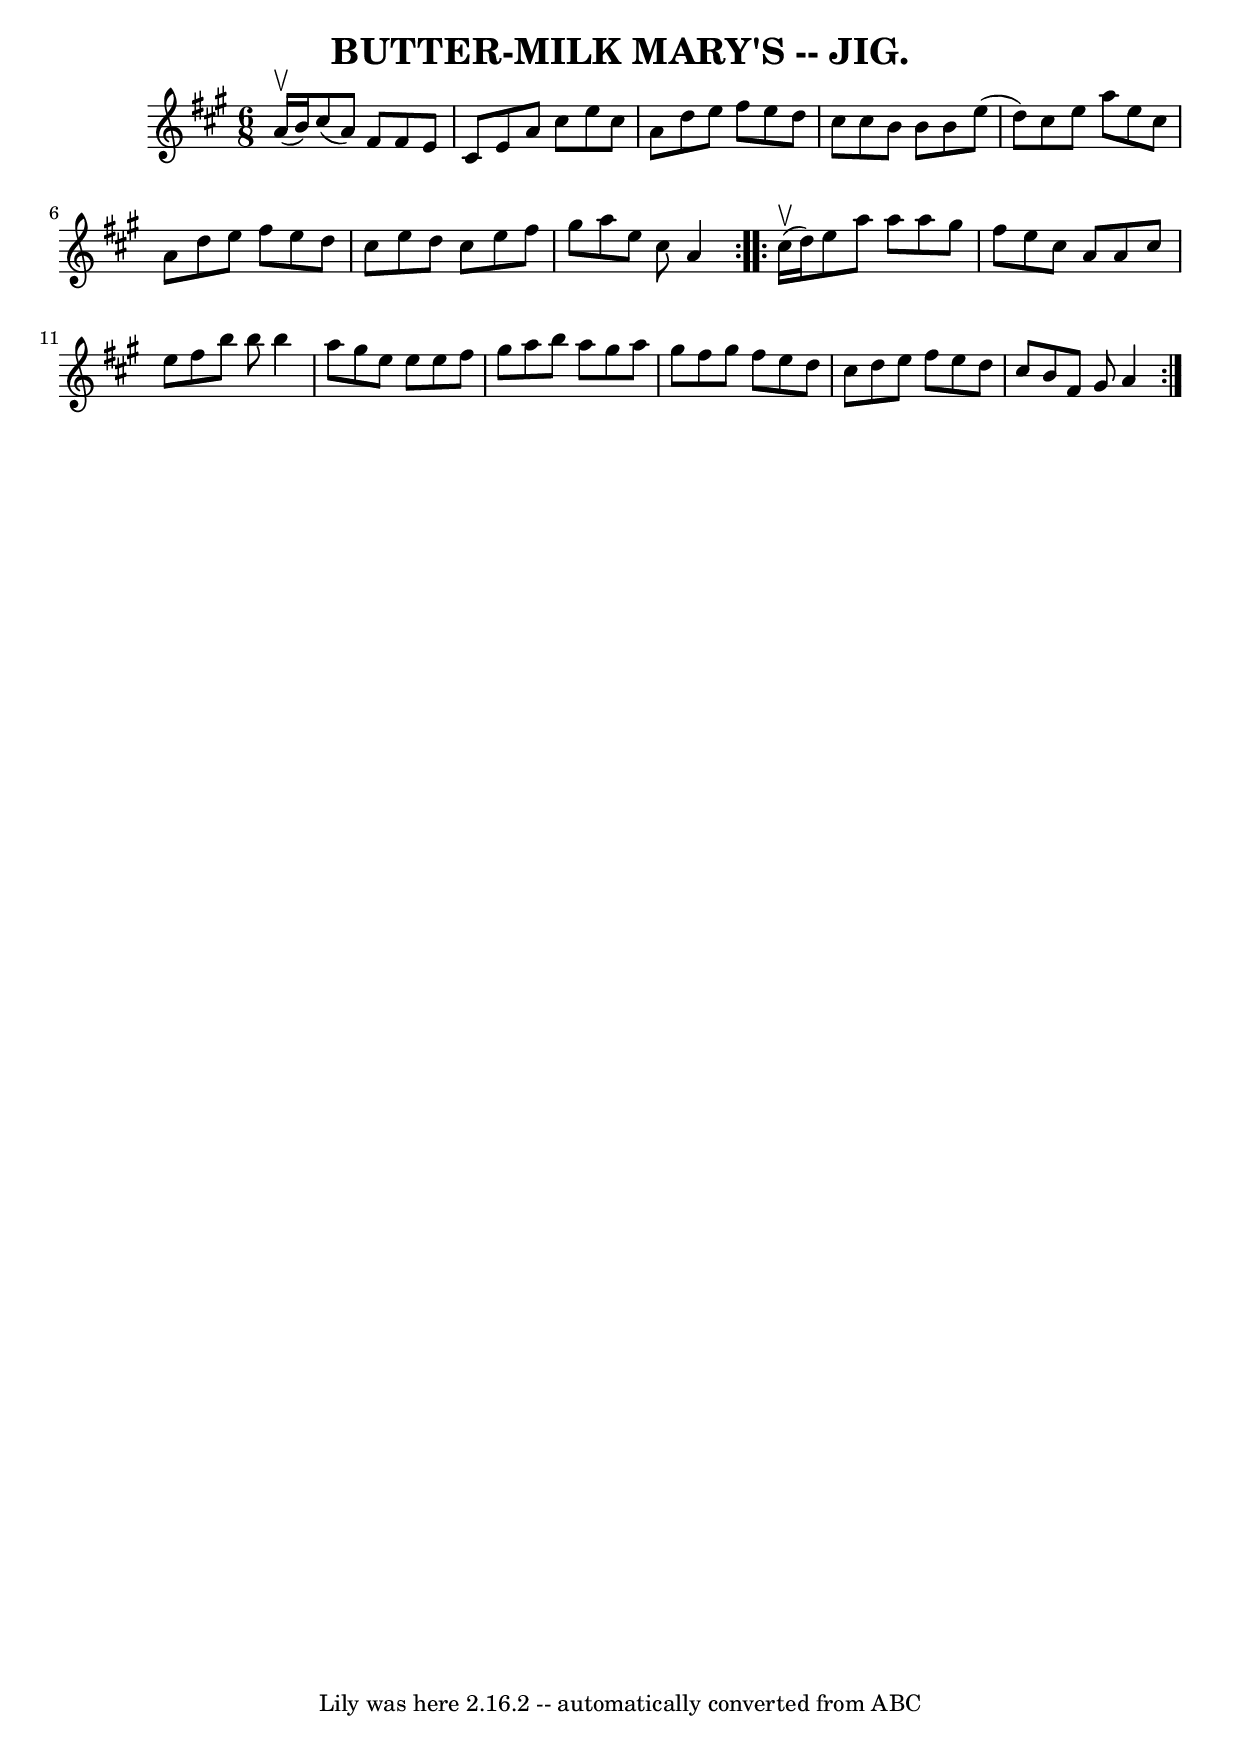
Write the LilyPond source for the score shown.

\version "2.7.40"
\include "Mammoth.ily"
\header {
	book = "Coles pg. 64.9"
	crossRefNumber = "29"
	footnotes = ""
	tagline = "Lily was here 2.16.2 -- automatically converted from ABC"
	title = "BUTTER-MILK MARY'S -- JIG."
}
voicedefault =  {
\set Score.defaultBarType = "empty"

\repeat volta 2 {
\time 6/8 \key a \major a'16 (^\upbow b'16) |
 cis''8 (a'8  
-) fis'8 fis'8 e'8 cis'8  |
 e'8 a'8 cis''8 e''8    
cis''8 a'8  |
 d''8 e''8 fis''8 e''8 d''8 cis''8  
|
 cis''8 b'8 b'8 b'8 e''8 (d''8) |
 cis''8 
 e''8 a''8 e''8 cis''8 a'8  |
 d''8 e''8 fis''8    
e''8 d''8 cis''8  |
 e''8 d''8 cis''8 e''8 fis''8    
gis''8  |
 a''8 e''8 cis''8 a'4  }     \repeat volta 2 {     
cis''16 (^\upbow d''16) |
 e''8 a''8 a''8 a''8 gis''8  
 fis''8  |
 e''8 cis''8 a'8 a'8 cis''8 e''8  |
   
fis''8 b''8 b''8 b''4 a''8  |
 gis''8 e''8 e''8    
e''8 fis''8 gis''8  |
 a''8 b''8 a''8 gis''8 a''8   
 gis''8  |
 fis''8 gis''8 fis''8 e''8 d''8 cis''8  
|
 d''8 e''8 fis''8 e''8 d''8 cis''8  |
 b'8    
fis'8 gis'8 a'4  }   
}

\score{
    <<

	\context Staff="default"
	{
	    \voicedefault 
	}

    >>
	\layout {
	}
	\midi {}
}
